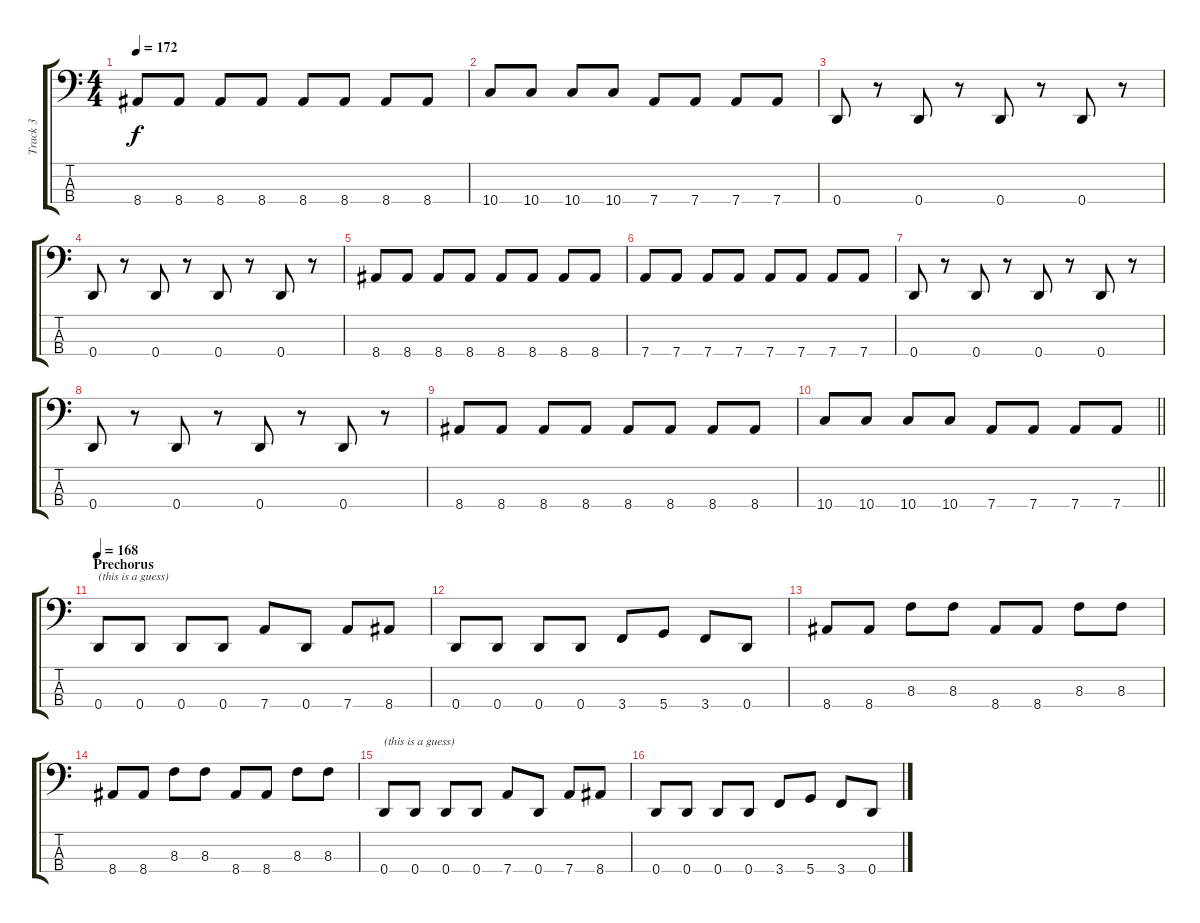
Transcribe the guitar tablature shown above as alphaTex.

\track ("Track 3" "Track 3") {instrument electricbassfinger}
\staff {score tabs}
\tuning (G2 D2 A1 D1) {hide}
\ts (4 4)
\tempo 172
\clef f4
\ks c
8.4.8{dy f} 8.4.8 8.4.8 8.4.8 8.4.8 8.4.8 8.4.8 8.4.8 |
10.4.8 10.4.8 10.4.8 10.4.8 7.4.8 7.4.8 7.4.8 7.4.8 |
0.4.8 r.8 0.4.8 r.8 0.4.8 r.8 0.4.8 r.8 |
0.4.8 r.8 0.4.8 r.8 0.4.8 r.8 0.4.8 r.8 |
8.4.8 8.4.8 8.4.8 8.4.8 8.4.8 8.4.8 8.4.8 8.4.8 |
7.4.8 7.4.8 7.4.8 7.4.8 7.4.8 7.4.8 7.4.8 7.4.8 |
0.4.8 r.8 0.4.8 r.8 0.4.8 r.8 0.4.8 r.8 |
0.4.8 r.8 0.4.8 r.8 0.4.8 r.8 0.4.8 r.8 |
8.4.8 8.4.8 8.4.8 8.4.8 8.4.8 8.4.8 8.4.8 8.4.8 |
\barLineRight lightlight
10.4.8 10.4.8 10.4.8 10.4.8 7.4.8 7.4.8 7.4.8 7.4.8 |
\section ("" "Prechorus")
\tempo 168
0.4.8{txt "(this is a guess)"} 0.4.8 0.4.8 0.4.8 7.4.8 0.4.8 7.4.8 8.4.8 |
0.4.8 0.4.8 0.4.8 0.4.8 3.4.8 5.4.8 3.4.8 0.4.8 |
8.4.8 8.4.8 8.3.8 8.3.8 8.4.8 8.4.8 8.3.8 8.3.8 |
8.4.8 8.4.8 8.3.8 8.3.8 8.4.8 8.4.8 8.3.8 8.3.8 |
0.4.8{txt "(this is a guess)"} 0.4.8 0.4.8 0.4.8 7.4.8 0.4.8 7.4.8 8.4.8 |
0.4.8 0.4.8 0.4.8 0.4.8 3.4.8 5.4.8 3.4.8 0.4.8
